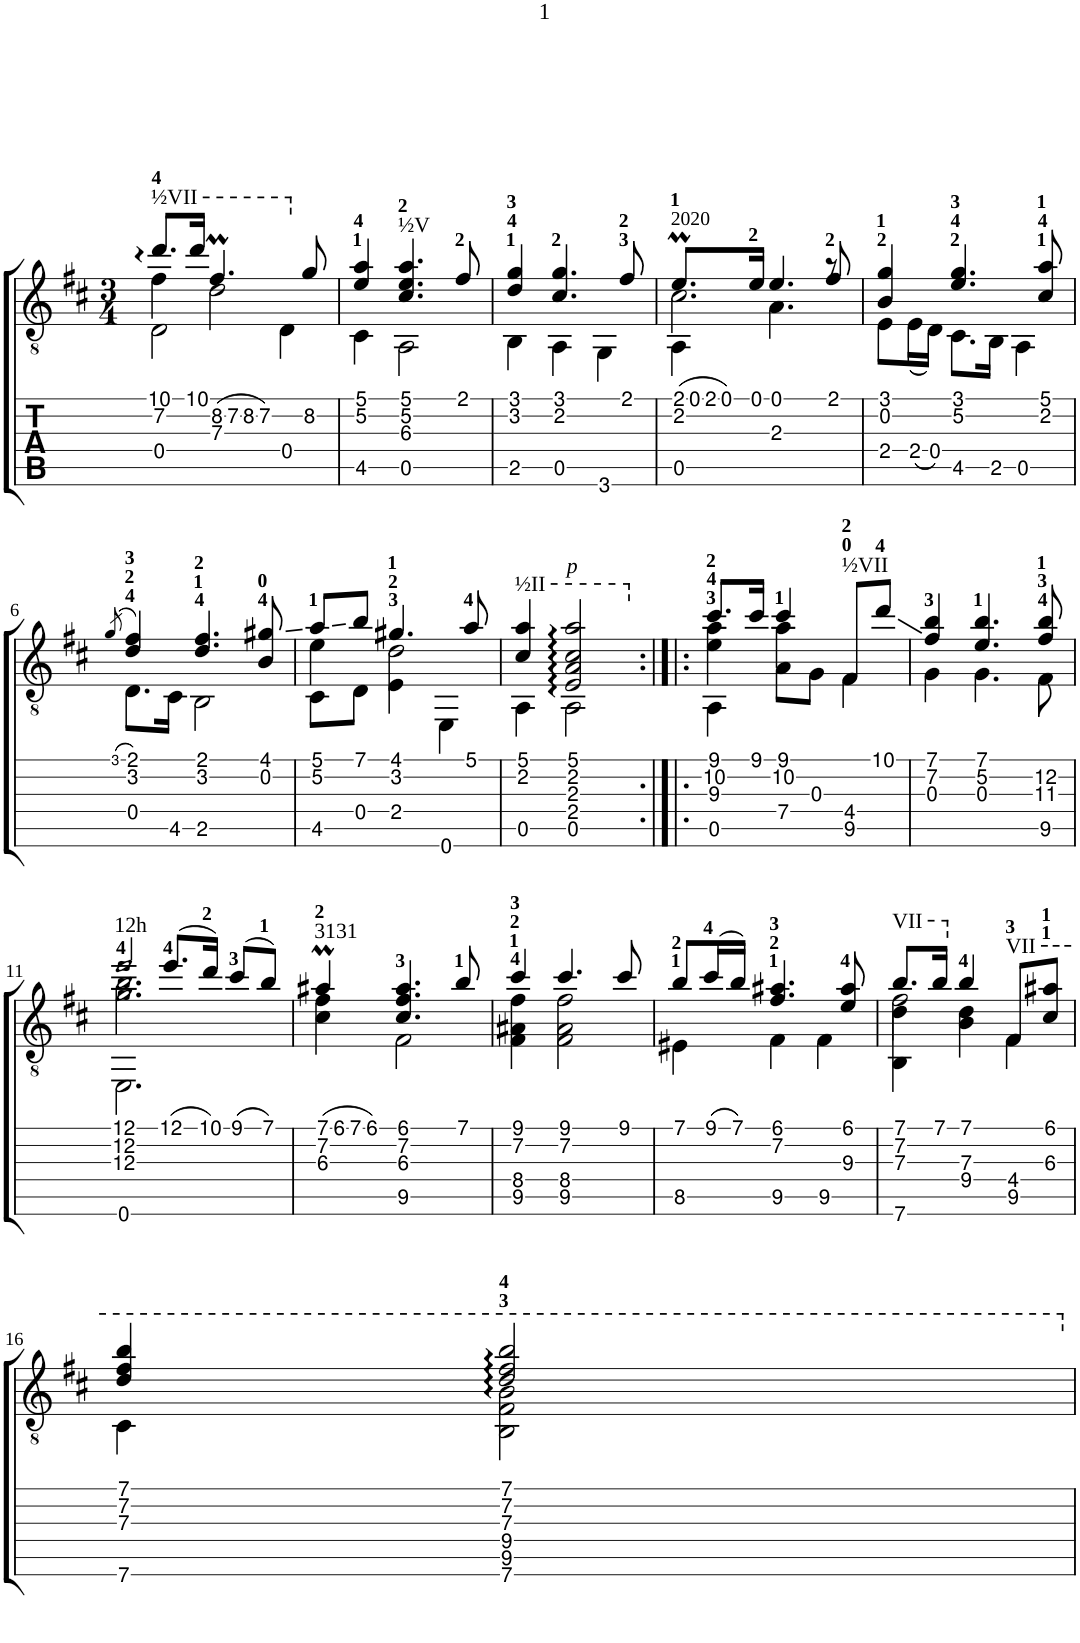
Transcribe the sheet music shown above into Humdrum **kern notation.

**kern	**kern
*part1	*part1
*staff2	*staff1
*I"Classical Guitar	*
*I'Guit.	*
*stria6	*
*	*clefGv2
*k[f#c#]	*k[f#c#]
*M3/4	*M3/4
=1	=1
*^	*^
*	*^	*	*^
!	!	!	!LO:TX:a:B:t=4	!	!
!	!	!	!LO:TX:a:t=½VII	!	!
8.ddL	2D 2f#	4ryy	8.dd::/L	2D\	4f#\
16ddJk	.	.	16dd/Jk	.	.
*Xtuplet	*	*	*	*	*
24gLL	.	2d	4.f#m/	.	2d\
24f#	.	.	.	.	.
24gJJ	.	.	.	.	.
4f#	.	.	.	.	.
.	4D	.	.	4D\	.
8g	.	.	8g/	.	.
*	*v	*v	*	*	*
*	*	*	*v	*v
=2	=2	=2	=2
!	!	!LO:TX:a:B:t=1	!
!	!	!LO:TX:a:B:t=4	!
4e 4a	4C#	4e/ 4a/	4C#\
!	!	!LO:TX:a:t=½V	!
!	!	!LO:TX:a:B:t=2	!
4.c# 4.e 4.a	2AA	4.c#/ 4.e/ 4.a/	2AA\
!	!	!LO:TX:a:B:t=2	!
8f#	.	8f#/	.
=3	=3	=3	=3
!	!	!LO:TX:a:B:t=1	!
!	!	!LO:TX:a:B:t=4	!
!	!	!LO:TX:a:B:t=3	!
4d 4g	4BB	4d/ 4g/	4BB\
!	!	!LO:TX:a:B:t=2	!
4.c# 4.g	4AA	4.c#/ 4.g/	4AA\
.	4GG	.	4GG\
!	!	!LO:TX:a:B:t=3	!
!	!	!LO:TX:a:B:t=2	!
8f#	.	8f#/	.
=4	=4	=4	=4
*	*^	*	*^
!	!	!	!LO:TX:a:t=2020	!	!
!	!	!	!LO:TX:a:B:t=1	!	!
48f#LLL	4AA	2.c#	8.eM/L	4AA\	2.c#\
48e	.	.	.	.	.
48f#JJ	.	.	.	.	.
8e	.	.	.	.	.
!	!	!	!LO:TX:a:B:t=2	!	!
16eJk	.	.	16e/Jk	.	.
4.e	4.A	.	4.e/	4.A\	.
!	!	!	!LO:TX:a:B:t=2	!	!
8f#	8ryy	.	8f#/	8r	.
*	*v	*v	*	*	*
*	*	*	*v	*v
=5	=5	=5	=5
!	!	!LO:TX:a:B:t=2	!
!	!	!LO:TX:a:B:t=1	!
4B 4g	8EL	4B/ 4g/	8E\L
.	16EL	.	(16E\L
.	16DJJ	.	16D\JJ)
!	!	!LO:TX:a:B:t=2	!
!	!	!LO:TX:a:B:t=4	!
!	!	!LO:TX:a:B:t=3	!
4.e 4.g	8.C#L	4.e/ 4.g/	8.C#\L
.	16BBJk	.	16BB\Jk
.	4AA	.	4AA\
!	!	!LO:TX:a:B:t=1	!
!	!	!LO:TX:a:B:t=4	!
!	!	!LO:TX:a:B:t=1	!
8c# 8a	.	8c#/ 8a/	.
!!LO:LB:g=z	!!
=6	=6	=6	=6
qg	.	(8qg/	.
!	!	!LO:TX:a:B:t=4	!
!	!	!LO:TX:a:B:t=2	!
!	!	!LO:TX:a:B:t=3	!
4d 4f#	8.DL	4d/ 4f#/)	8.D\L
.	16C#Jk	.	16C#\Jk
!	!	!LO:TX:a:B:t=4	!
!	!	!LO:TX:a:B:t=1	!
!	!	!LO:TX:a:B:t=2	!
4.d 4.f#	2BB	4.d/ 4.f#/	2BB\
!	!	!LO:TX:a:B:t=4	!
!	!	!LO:TX:a:B:t=0	!
8B 8g#	.	8B/ 8g#X/	.
=7	=7	=7	=7
*	*^	*	*^
!	!	!	!LO:TX:a:B:t=1	!	!
8aL	8C#L	4e	8a/L	8C#\L	4e\
8bJ	8DJ	.	8b/J	8D\J	.
!	!	!	!LO:TX:a:B:t=3	!	!
!	!	!	!LO:TX:a:B:t=2	!	!
!	!	!	!LO:TX:a:B:t=1	!	!
4.g#	4E	2d	4.g#X/	4E\	2d\
.	4EE	.	.	4EE\	.
!	!	!	!LO:TX:a:B:t=4	!	!
8a	.	.	8a/	.	.
*	*v	*v	*	*	*
*	*	*	*v	*v
=8	=8	=8	=8
!	!	!LO:TX:a:t=½II	!
4c# 4a	4AA	4c#/ 4a/	4AA\
!	!	!LO:TX:a:i:t=p	!
2E 2A 2c# 2a	2AA	2E/:: 2A/:: 2c#/:: 2a/::	2AA\
=9:|!|:	=9:|!|:	=9:|!|:	=9:|!|:
*	*^	*	*^
!	!	!	!LO:TX:a:B:t=3	!	!
!	!	!	!LO:TX:a:B:t=4	!	!
!	!	!	!LO:TX:a:B:t=2	!	!
8.cc#L	4AA	4e 4a	8.cc#/L	4AA\	4e\ 4a\
16cc#Jk	.	.	16cc#/Jk	.	.
!	!	!	!LO:TX:a:B:t=1	!	!
4cc#	8AL	4a	4cc#/	8A\L	4a\
.	8GJ	.	.	8G\J	.
!	!	!	!LO:TX:a:B:t=0	!	!
!	!	!	!LO:TX:a:B:t=2	!	!
!	!	!	!LO:TX:a:t=½VII	!	!
8F#L	4F#	4ryy	8F#/L	4F#\	4ryy
!	!	!	!LO:TX:a:B:t=4	!	!
8ddJ	.	.	8dd/J	.	.
*	*v	*v	*	*	*
*	*	*	*v	*v
=10	=10	=10	=10
!	!	!LO:TX:a:B:t=3	!
4f# 4b	4G	4f#/ 4b/	4G\
!	!	!LO:TX:a:B:t=1	!
4.e 4.b	4.G	4.e/ 4.b/	4.G\
!	!	!LO:TX:a:B:t=4	!
!	!	!LO:TX:a:B:t=3	!
!	!	!LO:TX:a:B:t=1	!
8f# 8b	8F#	8f#/ 8b/	8F#\
!!LO:LB:g=z
=11	=11	=11	=11
*	*^	*	*^
!	!	!	!LO:TX:a:B:t=4	!	!
!	!	!	!LO:TX:a:t=12h	!	!
!	!	!	!LO:N:head=open	!	!LO:N:n=1:head=open
!	!	!	!	!	!LO:N:n=2:head=open
4ee	2.EE	2.g 2.b	4ee/	2.EE\	2.g\ 2.b\
!	!	!	!LO:TX:a:B:t=4	!	!
8.eeL	.	.	(8.ee/L	.	.
!	!	!	!LO:TX:a:B:t=2	!	!
16ddJk	.	.	16dd/Jk)	.	.
!	!	!	!LO:TX:a:B:t=3	!	!
8cc#L	.	.	(8cc#/L	.	.
!	!	!	!LO:TX:a:B:t=1	!	!
8bJ	.	.	8b/J)	.	.
*	*v	*v	*	*	*
*	*	*	*v	*v
=12	=12	=12	=12
!	!	!LO:TX:a:t=3131	!
!	!	!LO:TX:a:B:t=2	!
24bLL	4c# 4f#	4a#Xm/	4c#\ 4f#\
24a#	.	.	.
24bJ	.	.	.
8a#J	.	.	.
!	!	!LO:TX:a:B:t=3	!
4.c# 4.f# 4.a#	2F#	4.c#/ 4.f#/ 4.a#/	2F#\
!	!	!LO:TX:a:B:t=1	!
8b	.	8b/	.
=13	=13	=13	=13
!	!	!LO:TX:a:B:t=4	!
!	!	!LO:TX:a:B:t=1	!
!	!	!LO:TX:a:B:t=2	!
!	!	!LO:TX:a:B:t=3	!
4cc#	4F# 4A# 4f#	4cc#/	4F#\ 4A#X\ 4f#\
4.cc#	2F# 2A# 2f#	4.cc#/	2F#\ 2A#\ 2f#\
8cc#	.	8cc#/	.
=14	=14	=14	=14
!	!	!LO:TX:a:B:t=1	!
!	!	!LO:TX:a:B:t=2	!
8bL	4E#	8b/L	4E#X\
!	!	!LO:TX:a:B:t=4	!
16cc#L	.	(16cc#/L	.
16bJJ	.	16b/JJ)	.
!	!	!LO:TX:a:B:t=1	!
!	!	!LO:TX:a:B:t=2	!
!	!	!LO:TX:a:B:t=3	!
4.f# 4.a#	4F#	4.f#/ 4.a#X/	4F#\
.	4F#	.	4F#\
!	!	!LO:TX:a:B:t=4	!
8e 8a#	.	8e/ 8a#/	.
=15	=15	=15	=15
*	*^	*	*^
!	!	!	!LO:TX:a:t=VII	!	!
8.bL	4BB 4d	2f#	8.b/L	4BB\ 4d\	2f#\
16bJk	.	.	16b/Jk	.	.
!	!	!	!LO:TX:a:B:t=4	!	!
4b	4B 4d	.	4b/	4B\ 4d\	.
!	!	!	!LO:TX:a:B:t=3	!	!
!	!	!	!LO:TX:a:t=VII	!	!
8F#L	4F#	4ryy	8F#/L	4F#\	4ryy
!	!	!	!LO:TX:a:B:t=1	!	!
!	!	!	!LO:TX:a:B:t=1	!	!
8c#\ 8a#\J	.	.	8c#/ 8a#X/J	.	.
*	*v	*v	*	*	*
*	*	*	*v	*v
!!LO:LB:g=z
=16	=16	=16	=16
4d 4f# 4b	4BB	4d/ 4f#/ 4b/	4C#\
!	!	!LO:TX:a:B:t=3	!
!	!	!LO:TX:a:B:t=4	!
2d 2f# 2b	2BB 2F# 2B	2d/:: 2f#/:: 2b/::	2BB\ 2F#\ 2B\
*v	*v	*	*
*	*v	*v
=	=
*-	*-
